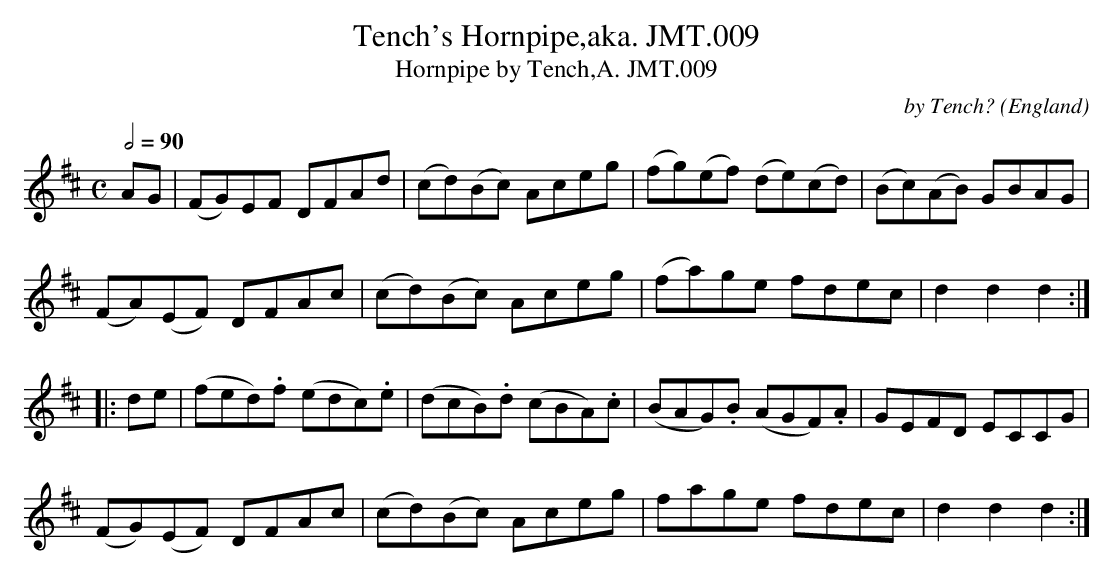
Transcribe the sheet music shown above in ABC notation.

X:1
T:Tench's Hornpipe,aka. JMT.009
T:Hornpipe by Tench,A. JMT.009
C:by Tench?
L:1/8
M:C
O:England
Q:1/2=90
K:D
AG | (FG)EF DFAd | (cd)(Bc) Aceg | (fg)(ef) (de)(cd) | (Bc)(AB) GBAG |!
(FA)(EF) DFAc | (cd)(Bc) Aceg | (fa)ge fdec | d2d2d2 :|!
|:de | (fed).f (edc).e | (dcB).d (cBA).c | (BAG).B (AGF).A | GEFD ECCG |!
(FG)(EF) DFAc | (cd)(Bc) Aceg | fage fdec | d2d2d2 :|
